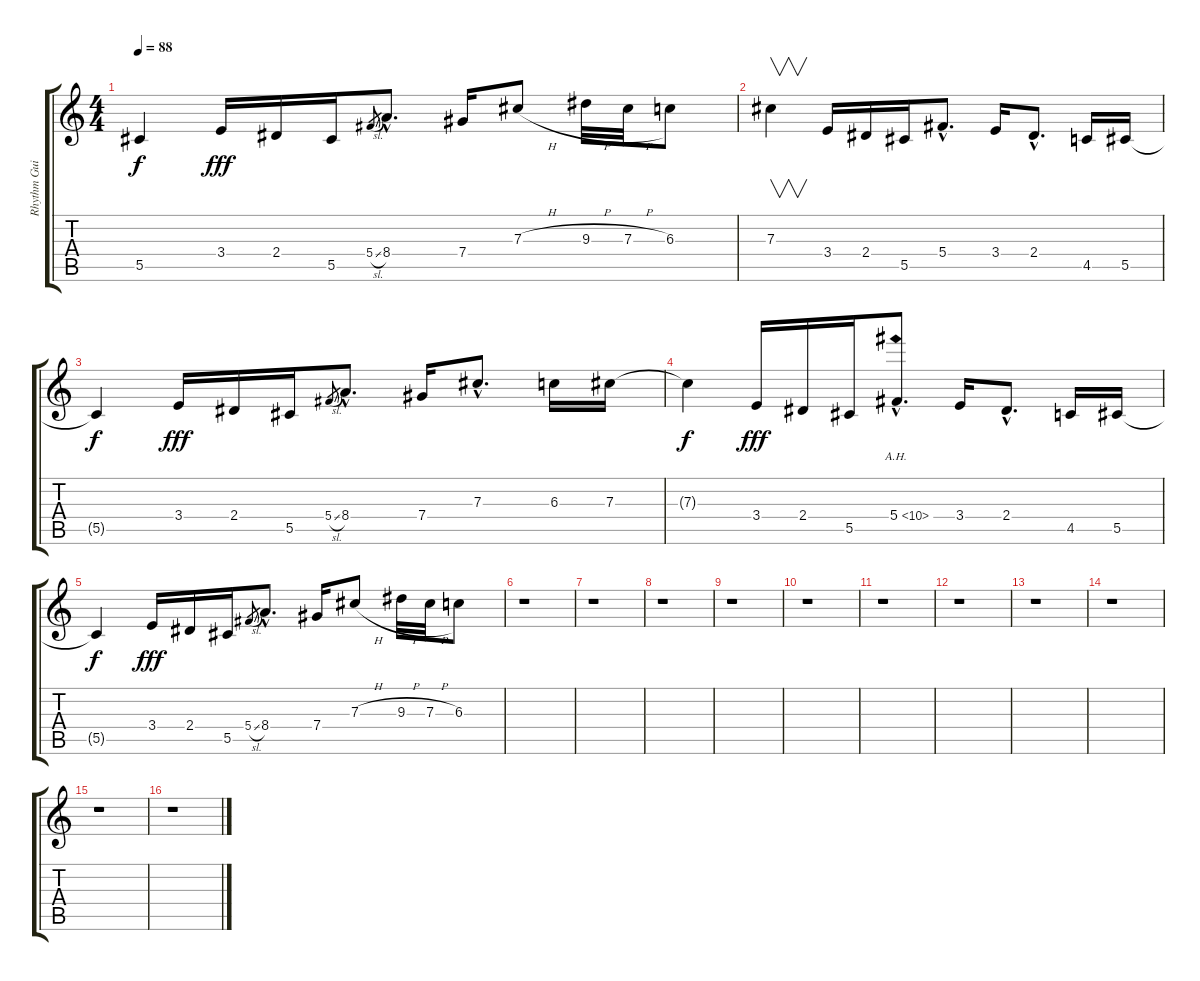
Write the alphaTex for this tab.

\track ("Rhythm Guitar" "Rhythm Gui") {instrument overdrivenguitar}
\staff {score tabs}
\tuning (Eb4 Bb3 Gb3 Db3 Ab2 Eb2) {hide}
\ts (4 4)
\tempo 88
\clef g2
\ks c
5.5{t}.4{dy f} 3.4.16{dy fff} 2.4.16 5.5.16 5.4{sl}.8{gr} 8.4{hac}.8{d} 7.4.16 7.3{h}.8 9.3{h}.32 7.3{h}.32 6.3.8 |
7.3.4{v} 3.4.16 2.4.16 5.5.16 5.4{hac}.8{d} 3.4.16 2.4{hac}.8{d} 4.5.16 5.5.16 |
5.5{t}.4{dy f} 3.4.16{dy fff} 2.4.16 5.5.16 5.4{sl}.8{gr} 8.4{hac}.8{d} 7.4.16 7.3{hac}.8{d} 6.3.16 7.3.16 |
7.3{t}.4{dy f} 3.4.16{dy fff} 2.4.16 5.5.16 5.4{ah 5 hac}.8{d} 3.4.16 2.4{hac}.8{d} 4.5.16 5.5.16 |
5.5{t}.4{dy f} 3.4.16{dy fff} 2.4.16 5.5.16 5.4{sl}.8{gr} 8.4{hac}.8{d} 7.4.16 7.3{h}.8 9.3{h}.32 7.3{h}.32 6.3.8 |
r.1 |
r.1 |
r.1 |
r.1 |
r.1 |
r.1 |
r.1 |
r.1 |
r.1 |
r.1 |
r.1
